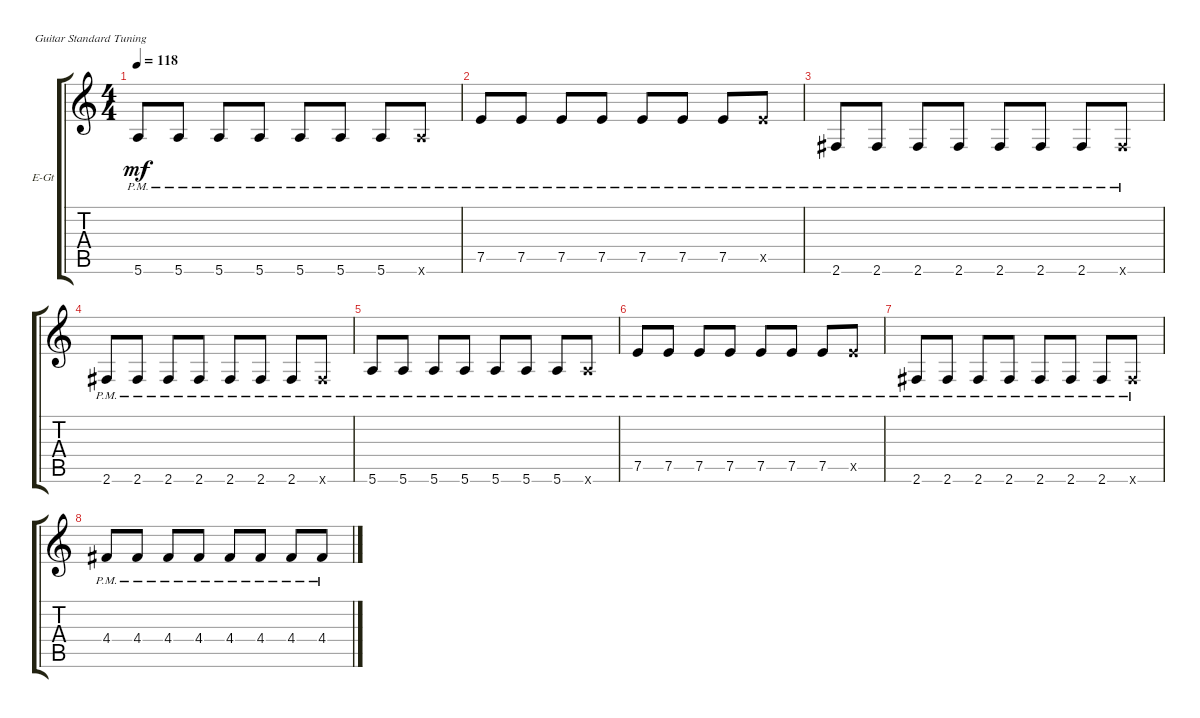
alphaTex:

\defaultSystemsLayout 4
\bracketExtendMode groupsimilarinstruments
\firstSystemTrackNameOrientation horizontal
\otherSystemsTrackNameOrientation horizontal
\track ("Electric Guitar" "E-Gt") {instrument electricguitarclean}
\staff {score tabs}
\tuning (E4 B3 G3 D3 A2 E2)
\ts (4 4)
\tempo 118
\clef g2
\ks c
5.6{pm}.8{dy mf} 5.6{pm}.8 5.6{pm}.8 5.6{pm}.8 5.6{pm}.8 5.6{pm}.8 5.6{pm}.8 5.6{pm x}.8 |
7.5{pm}.8 7.5{pm}.8 7.5{pm}.8 7.5{pm}.8 7.5{pm}.8 7.5{pm}.8 7.5{pm}.8 7.5{pm x}.8 |
2.6{pm}.8 2.6{pm}.8 2.6{pm}.8 2.6{pm}.8 2.6{pm}.8 2.6{pm}.8 2.6{pm}.8 2.6{pm x}.8 |
2.6{pm}.8 2.6{pm}.8 2.6{pm}.8 2.6{pm}.8 2.6{pm}.8 2.6{pm}.8 2.6{pm}.8 2.6{pm x}.8 |
5.6{pm}.8 5.6{pm}.8 5.6{pm}.8 5.6{pm}.8 5.6{pm}.8 5.6{pm}.8 5.6{pm}.8 5.6{pm x}.8 |
7.5{pm}.8 7.5{pm}.8 7.5{pm}.8 7.5{pm}.8 7.5{pm}.8 7.5{pm}.8 7.5{pm}.8 7.5{pm x}.8 |
2.6{pm}.8 2.6{pm}.8 2.6{pm}.8 2.6{pm}.8 2.6{pm}.8 2.6{pm}.8 2.6{pm}.8 2.6{pm x}.8 |
4.4{pm}.8 4.4{pm}.8 4.4{pm}.8 4.4{pm}.8 4.4{pm}.8 4.4{pm}.8 4.4{pm}.8 4.4{pm}.8
